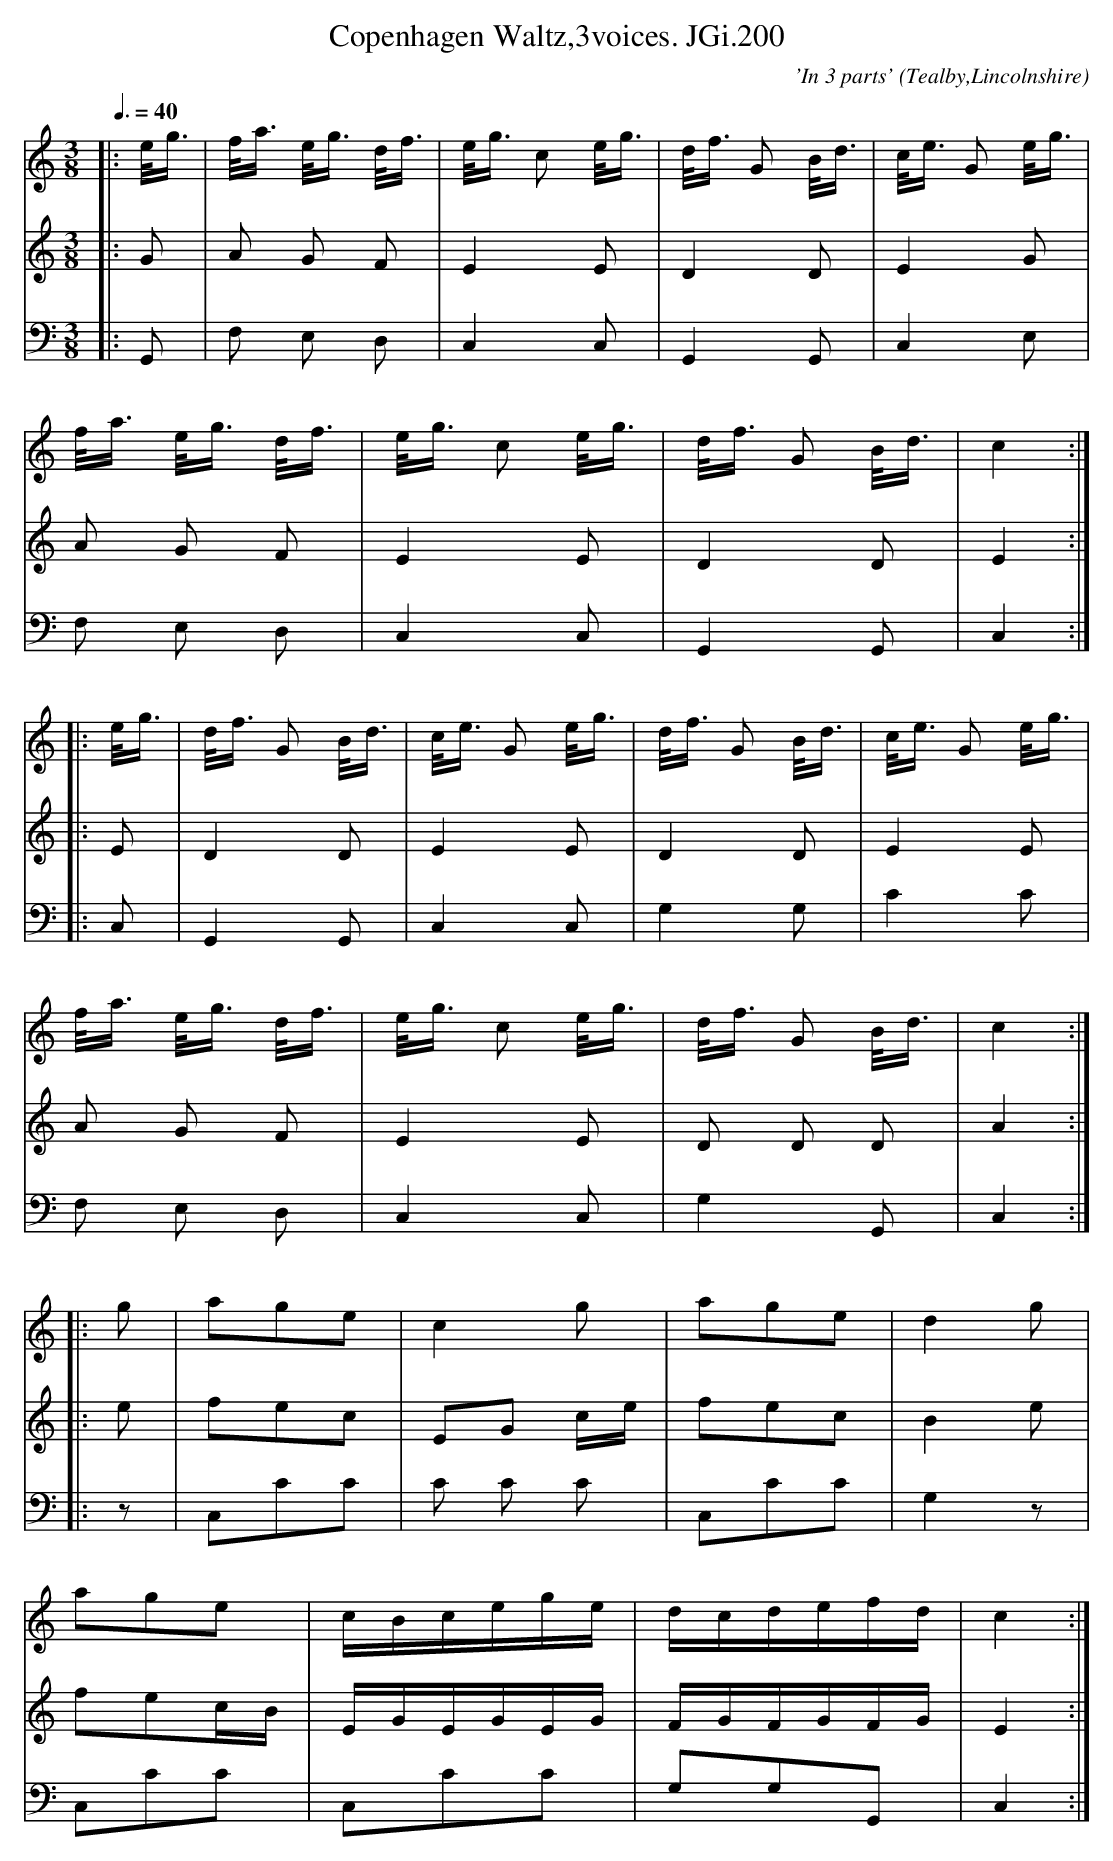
X:1
T:Copenhagen Waltz,3voices. JGi.200
C:'In 3 parts'
L:1/8
M:3/8
O:Tealby,Lincolnshire
Q:3/8=40
K:C
V:1
[V:1]|:e/<g/|f/<a/ e/<g/ d/<f/|e/<g/ c e/<g/|d/<f/ G B/<d/|c/<e/ G e/<g/|
[V:2]|:G|A G F|E2E|D2D|E2G|
[V:3]|:G,,|F, E, D, |C,2C,|G,,2G,,|C,2E,|
[V:1]f/<a/ e/<g/ d/<f/|e/<g/ c e/<g/|d/<f/ G B/<d/|c2:|
[V:2]A G F|E2E|D2D|E2:|
[V:3]F, E, D, |C,2C,|G,,2G,,|C,2:|
[V:1]|:e/<g/|d/<f/ G B/<d/|c/<e/ G e/<g/|d/<f/ G B/<d/|c/<e/ G e/<g/|
[V:2]|:E|D2D|E2E|D2D|E2E|
[V:1]f/<a/ e/<g/ d/<f/|e/<g/ c e/<g/|d/<f/ G B/<d/|c2:|
[V:3]|:C,|G,,2G,,|C,2C,|G,2G,|C2C|
[V:2]A G F|E2E|D D D |A2:|
[V:3]F, E, D,|C,2C,|G,2G,,|C,2:|
[V:1]|:g|age|c2g|age|d2g|
[V:2]|:e|fec|EG c/e/|fec|B2e|
[V:3]|:z|C,CC|C C C|C,CC|G,2z|
[V:1]age|c/B/c/e/g/e/|d/c/d/e/f/d/|c2:|
[V:2]fec/B/|E/G/E/G/E/G/|F/G/F/G/F/G/|E2:|
[V:3]C,CC|C,CC|G,G,G,,|C,2:|
